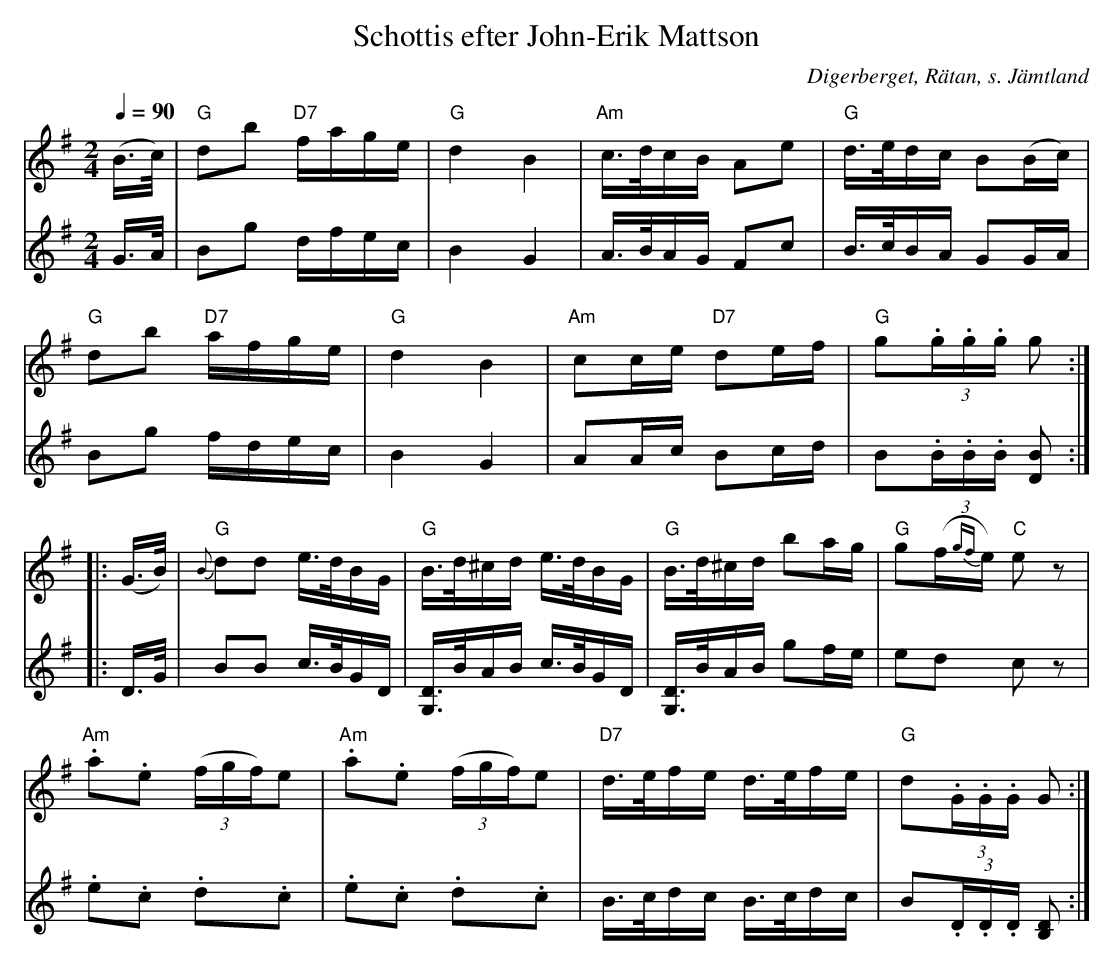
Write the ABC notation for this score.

X:1
T:Schottis efter John-Erik Mattson
O:Digerberget, Rätan, s. Jämtland
M:2/4
L:1/16
Q:1/4=90
K:G
V:1
(B>c)|"G"d2b2 "D7"fage|"G"d4B4|"Am"c>dcB A2e2|"G"d>edc B2(Bc)|!
"G"d2b2 "D7"afge|"G"d4B4|"Am"c2ce "D7"d2ef|"G"g2(3.g.g.g g2::!
(G>B)|{B}"G"d2d2 e>dBG|"G"B>d^cd e>dBG|"G"B>d^cd b2ag|"G"g2(f{gf}e) "C"e2z2|!
"Am".a2.e2 (3(fgf)e2|"Am".a2.e2 (3(fgf)e2|"D7"d>efe d>efe|"G"d2(3.G.G.G G2:|]
V:2
G>A|B2g2 dfec|B4G4|A>BAG F2c2|B>cBA G2GA|!
B2g2 fdec|B4G4|A2Ac B2cd|B2(3.B.B.B [D2B2]::!
D>G|B2B2 c>BGD|[G,3/2D3/2]B/AB c>BGD|[G,3/2D3/2]B/AB g2fe|e2d2 c2z2|!
.e2.c2 .d2.c2|.e2.c2 .d2.c2|B>cdc B>cdc|B2(3.D.D.D [B,2D2]:|]
